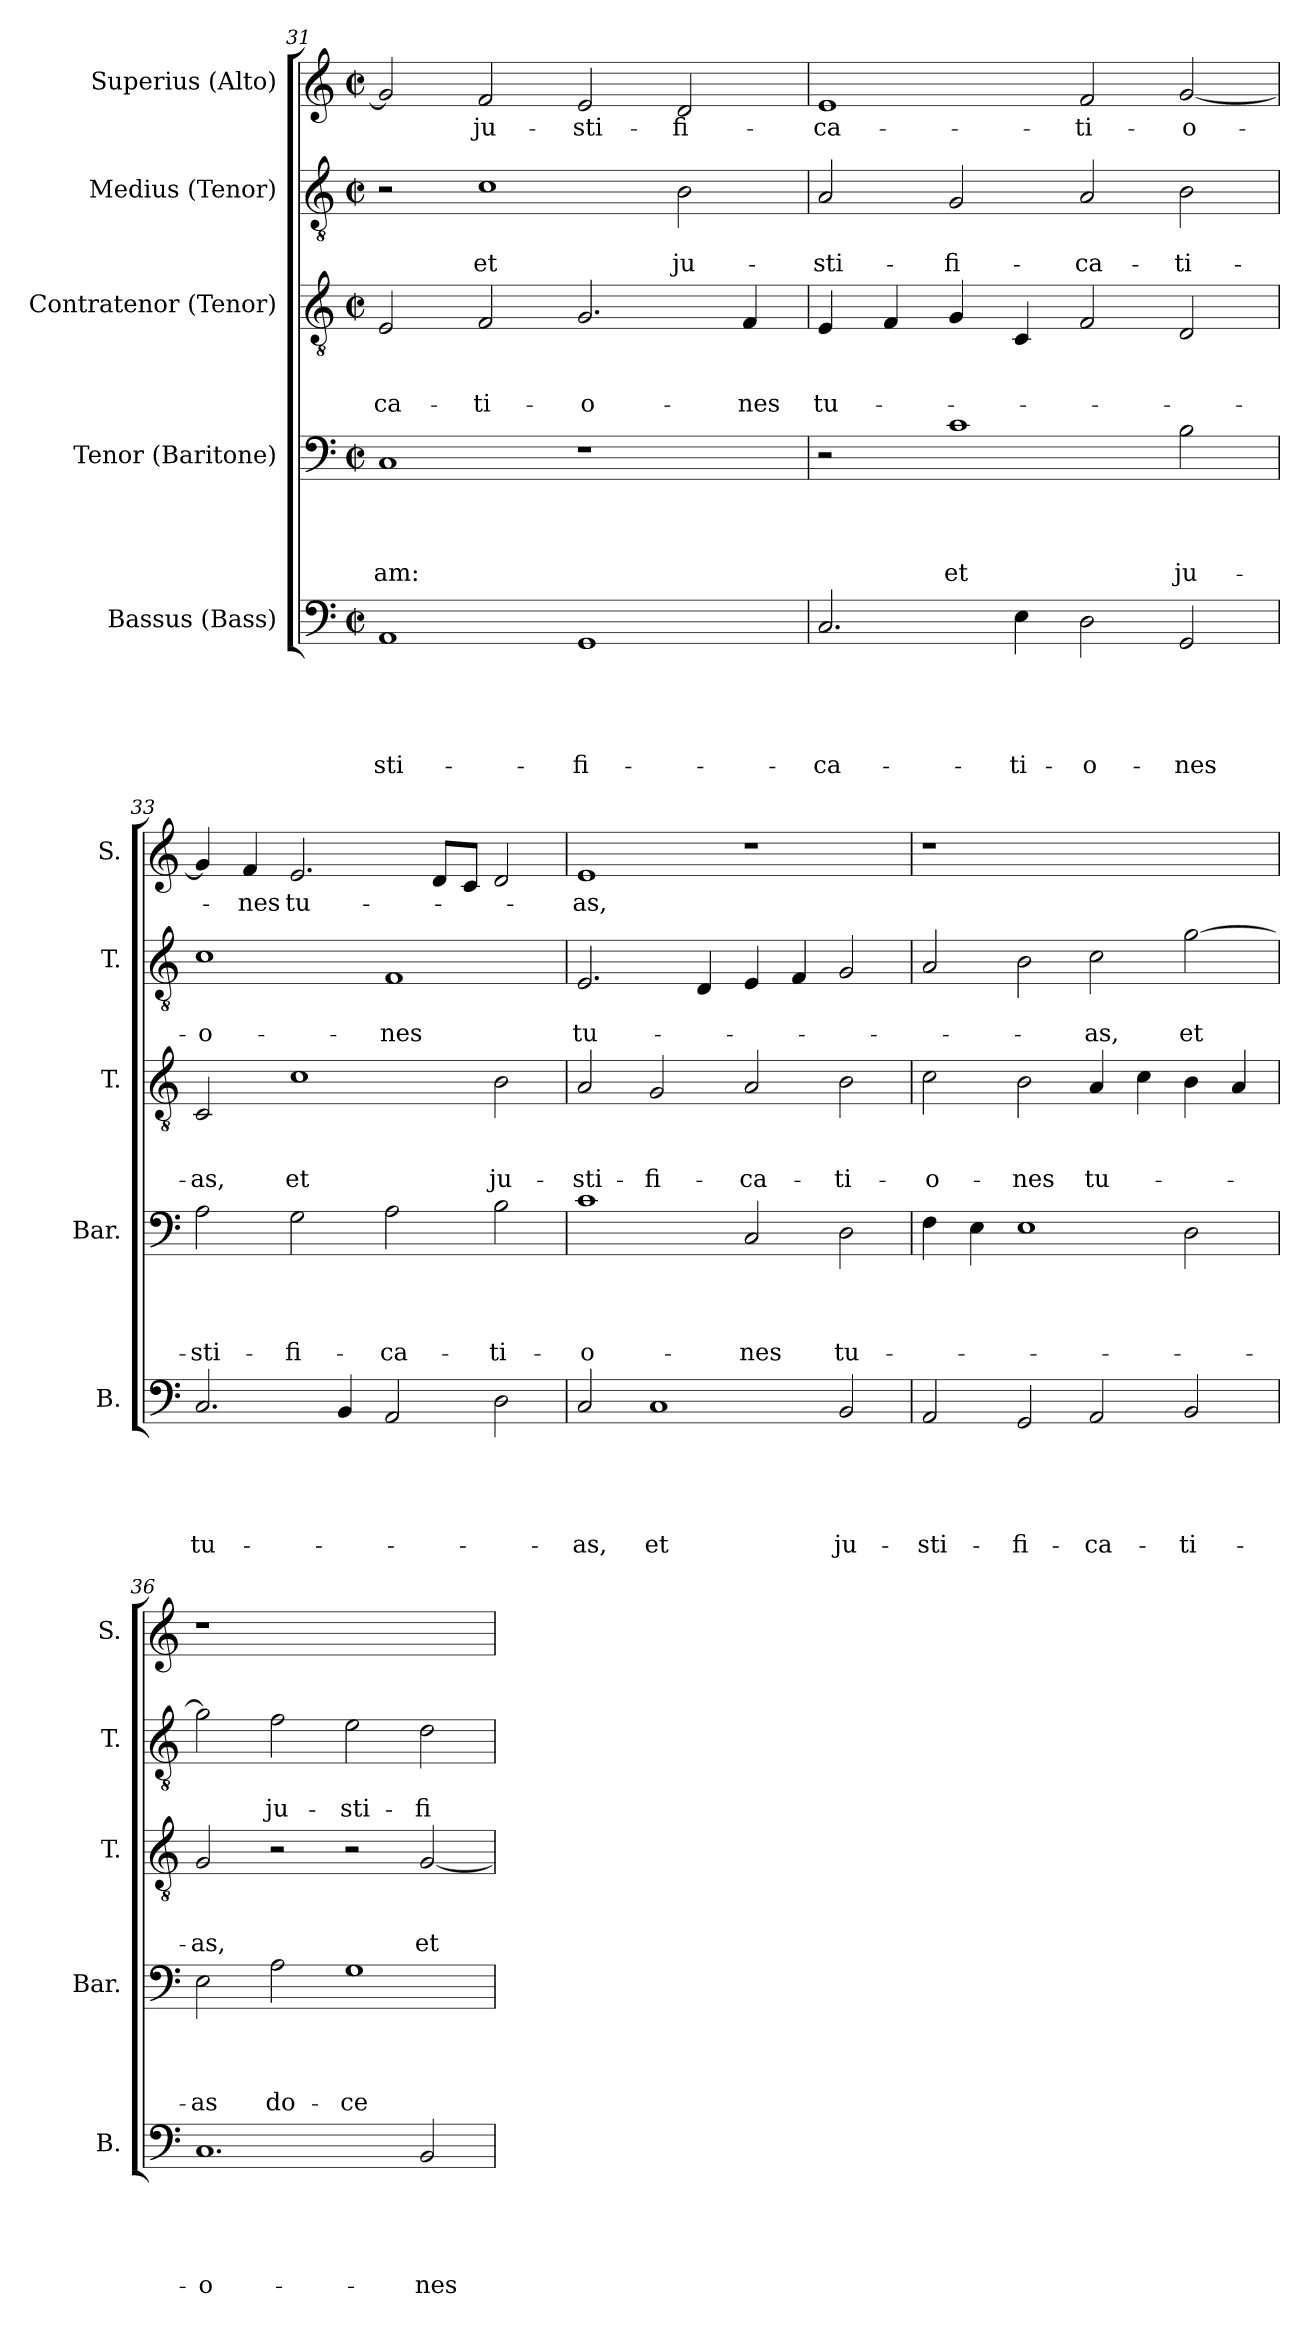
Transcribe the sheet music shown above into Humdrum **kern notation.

**kern	**text	**text	**text	**text	**text	**kern	**text	**text	**text	**text	**kern	**text	**text	**text	**kern	**text	**text	**kern	**text
*part5	*part5	*part5	*part5	*part5	*part5	*part4	*part4	*part4	*part4	*part4	*part3	*part3	*part3	*part3	*part2	*part2	*part2	*part1	*part1
*staff5	*staff5	*staff5	*staff5	*staff5	*staff5	*staff4	*staff4	*staff4	*staff4	*staff4	*staff3	*staff3	*staff3	*staff3	*staff2	*staff2	*staff2	*staff1	*staff1
*I"Bassus (Bass)	*	*	*	*	*	*I"Tenor (Baritone)	*	*	*	*	*I"Contratenor (Tenor)	*	*	*	*I"Medius (Tenor)	*	*	*I"Superius (Alto)	*
*I'B.	*	*	*	*	*	*I'Bar.	*	*	*	*	*I'T.	*	*	*	*I'T.	*	*	*I'S.	*
*clefF4	*	*	*	*	*	*clefF4	*	*	*	*	*clefGv2	*	*	*	*clefGv2	*	*	*clefG2	*
*k[]	*	*	*	*	*	*k[]	*	*	*	*	*k[]	*	*	*	*k[]	*	*	*k[]	*
*C:	*	*	*	*	*	*C:	*	*	*	*	*C:	*	*	*	*C:	*	*	*C:	*
*M2/2	*	*	*	*	*	*M2/2	*	*	*	*	*M2/2	*	*	*	*M2/2	*	*	*M2/2	*
*met(c|)	*	*	*	*	*	*met(c|)	*	*	*	*	*met(c|)	*	*	*	*met(c|)	*	*	*met(c|)	*
=31	=31	=31	=31	=31	=31	=31	=31	=31	=31	=31	=31	=31	=31	=31	=31	=31	=31	=31	=31
!	!	!	!	!	!LO:LY:b	!	!	!	!	!LO:LY:b	!	!	!	!LO:LY:b	!	!	!	!	!
1AA	.	.	.	.	-sti-	1C	.	.	.	-am:	2E/	.	.	-ca-	2r	.	.	2g/]	.
!	!	!	!	!	!	!	!	!	!	!	!	!	!	!LO:LY:b	!	!	!LO:LY:b	!	!LO:LY:b
.	.	.	.	.	.	.	.	.	.	.	2F/	.	.	-ti-	1c	.	et	2f/	ju-
!	!	!	!	!	!LO:LY:b	!	!	!	!	!	!	!	!	!LO:LY:b	!	!	!	!	!LO:LY:b
1GG	.	.	.	.	-fi-	1r	.	.	.	.	2.G/	.	.	-o-	.	.	.	2e/	-sti-
!	!	!	!	!	!	!	!	!	!	!	!	!	!	!	!	!	!LO:LY:b	!	!LO:LY:b
.	.	.	.	.	.	.	.	.	.	.	.	.	.	.	2B\	.	ju-	2d/	-fi-
!	!	!	!	!	!	!	!	!	!	!	!	!	!	!LO:LY:b	!	!	!	!	!
.	.	.	.	.	.	.	.	.	.	.	4F/	.	.	-nes	.	.	.	.	.
=32	=32	=32	=32	=32	=32	=32	=32	=32	=32	=32	=32	=32	=32	=32	=32	=32	=32	=32	=32
!	!	!	!	!	!LO:LY:b	!	!	!	!	!	!	!	!	!LO:LY:b	!	!	!LO:LY:b	!	!LO:LY:b
2.C/	.	.	.	.	-ca-	2r	.	.	.	.	4E/	.	.	tu-	2A/	.	-sti-	1e	-ca-
.	.	.	.	.	.	.	.	.	.	.	4F/	.	.	.	.	.	.	.	.
!	!	!	!	!	!	!	!	!	!	!LO:LY:b	!	!	!	!	!	!	!LO:LY:b	!	!
.	.	.	.	.	.	1c	.	.	.	et	4G/	.	.	.	2G/	.	-fi-	.	.
!	!	!	!	!	!LO:LY:b	!	!	!	!	!	!	!	!	!	!	!	!	!	!
4E\	.	.	.	.	-ti-	.	.	.	.	.	4C/	.	.	.	.	.	.	.	.
!	!	!	!	!	!LO:LY:b	!	!	!	!	!	!	!	!	!	!	!	!LO:LY:b	!	!LO:LY:b
2D\	.	.	.	.	-o-	.	.	.	.	.	2F/	.	.	.	2A/	.	-ca-	2f/	-ti-
!	!	!	!	!	!LO:LY:b	!	!	!	!	!LO:LY:b	!	!	!	!	!	!	!LO:LY:b	!	!LO:LY:b
2GG/	.	.	.	.	-nes	2B\	.	.	.	ju-	2D/	.	.	.	2B\	.	-ti-	[<2g/	-o-
!!LO:LB:g=z
=33	=33	=33	=33	=33	=33	=33	=33	=33	=33	=33	=33	=33	=33	=33	=33	=33	=33	=33	=33
!	!	!	!	!	!LO:LY:b	!	!	!	!	!LO:LY:b	!	!	!	!LO:LY:b	!	!	!LO:LY:b	!	!
2.C/	.	.	.	.	tu-	2A\	.	.	.	-sti-	2C/	.	.	-as,	1c	.	-o-	4g/]	.
!	!	!	!	!	!	!	!	!	!	!	!	!	!	!	!	!	!	!	!LO:LY:b
.	.	.	.	.	.	.	.	.	.	.	.	.	.	.	.	.	.	4f/	-nes
!	!	!	!	!	!	!	!	!	!	!LO:LY:b	!	!	!	!LO:LY:b	!	!	!	!	!LO:LY:b
.	.	.	.	.	.	2G\	.	.	.	-fi-	1c	.	.	et	.	.	.	2.e/	tu-
4BB/	.	.	.	.	.	.	.	.	.	.	.	.	.	.	.	.	.	.	.
!	!	!	!	!	!	!	!	!	!	!LO:LY:b	!	!	!	!	!	!	!LO:LY:b	!	!
2AA/	.	.	.	.	.	2A\	.	.	.	-ca-	.	.	.	.	1F	.	-nes	.	.
.	.	.	.	.	.	.	.	.	.	.	.	.	.	.	.	.	.	8d/L	.
.	.	.	.	.	.	.	.	.	.	.	.	.	.	.	.	.	.	8c/J	.
!	!	!	!	!	!	!	!	!	!	!LO:LY:b	!	!	!	!LO:LY:b	!	!	!	!	!
2D\	.	.	.	.	.	2B\	.	.	.	-ti-	2B\	.	.	ju-	.	.	.	2d/	.
=34	=34	=34	=34	=34	=34	=34	=34	=34	=34	=34	=34	=34	=34	=34	=34	=34	=34	=34	=34
!	!	!	!	!	!LO:LY:b	!	!	!	!	!LO:LY:b	!	!	!	!LO:LY:b	!	!	!LO:LY:b	!	!LO:LY:b
2C/	.	.	.	.	-as,	1c	.	.	.	-o-	2A/	.	.	-sti-	2.E/	.	tu-	1e	-as,
!	!	!	!	!	!LO:LY:b	!	!	!	!	!	!	!	!	!LO:LY:b	!	!	!	!	!
1C	.	.	.	.	et	.	.	.	.	.	2G/	.	.	-fi-	.	.	.	.	.
.	.	.	.	.	.	.	.	.	.	.	.	.	.	.	4D/	.	.	.	.
!	!	!	!	!	!	!	!	!	!	!LO:LY:b	!	!	!	!LO:LY:b	!	!	!	!	!
.	.	.	.	.	.	2C/	.	.	.	-nes	2A/	.	.	-ca-	4E/	.	.	1r	.
.	.	.	.	.	.	.	.	.	.	.	.	.	.	.	4F/	.	.	.	.
!	!	!	!	!	!LO:LY:b	!	!	!	!	!LO:LY:b	!	!	!	!LO:LY:b	!	!	!	!	!
2BB/	.	.	.	.	ju-	2D\	.	.	.	tu-	2B\	.	.	-ti-	2G/	.	.	.	.
=35	=35	=35	=35	=35	=35	=35	=35	=35	=35	=35	=35	=35	=35	=35	=35	=35	=35	=35	=35
!	!	!	!	!	!LO:LY:b	!	!	!	!	!	!	!	!	!LO:LY:b	!	!	!	!LO:N:vis=1	!
2AA/	.	.	.	.	-sti-	4F\	.	.	.	.	2c\	.	.	-o-	2A/	.	.	1r	.
.	.	.	.	.	.	4E\	.	.	.	.	.	.	.	.	.	.	.	.	.
!	!	!	!	!	!LO:LY:b	!	!	!	!	!	!	!	!	!LO:LY:b	!	!	!	!	!
2GG/	.	.	.	.	-fi-	1E	.	.	.	.	2B\	.	.	-nes	2B\	.	.	.	.
!	!	!	!	!	!LO:LY:b	!	!	!	!	!	!	!	!	!LO:LY:b	!	!	!LO:LY:b	!	!
2AA/	.	.	.	.	-ca-	.	.	.	.	.	4A/	.	.	tu-	2c\	.	-as,	1ryy	.
.	.	.	.	.	.	.	.	.	.	.	4c\	.	.	.	.	.	.	.	.
!	!	!	!	!	!LO:LY:b	!	!	!	!	!	!	!	!	!	!	!	!LO:LY:b	!	!
2BB/	.	.	.	.	-ti-	2D\	.	.	.	.	4B\	.	.	.	[>2g\	.	et	.	.
.	.	.	.	.	.	.	.	.	.	.	4A/	.	.	.	.	.	.	.	.
=36	=36	=36	=36	=36	=36	=36	=36	=36	=36	=36	=36	=36	=36	=36	=36	=36	=36	=36	=36
!	!	!	!	!	!LO:LY:b	!	!	!	!	!LO:LY:b	!	!	!	!LO:LY:b	!	!	!	!LO:N:vis=1	!
1.C	.	.	.	.	-o-	2E\	.	.	.	-as	2G/	.	.	-as,	2g\]	.	.	1r	.
!	!	!	!	!	!	!	!	!	!	!LO:LY:b	!	!	!	!	!	!	!LO:LY:b	!	!
.	.	.	.	.	.	2A\	.	.	.	do-	2r	.	.	.	2f\	.	ju-	.	.
!	!	!	!	!	!	!	!	!	!	!LO:LY:b	!	!	!	!	!	!	!LO:LY:b	!	!
.	.	.	.	.	.	1G	.	.	.	-ce	2r	.	.	.	2e\	.	-sti-	1ryy	.
!	!	!	!	!	!LO:LY:b	!	!	!	!	!	!	!	!	!LO:LY:b	!	!	!LO:LY:b	!	!
2BB/	.	.	.	.	-nes	.	.	.	.	.	[>2G/	.	.	et	2d\	.	-fi-	.	.
=	=	=	=	=	=	=	=	=	=	=	=	=	=	=	=	=	=	=	=
*-	*-	*-	*-	*-	*-	*-	*-	*-	*-	*-	*-	*-	*-	*-	*-	*-	*-	*-	*-
